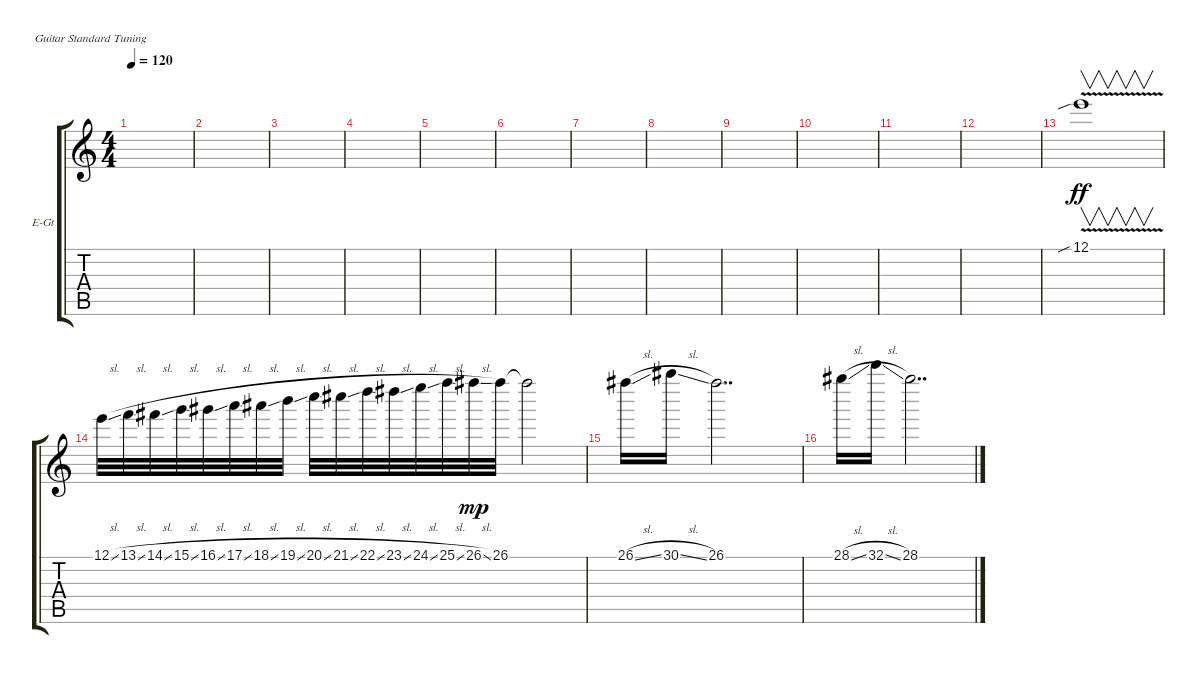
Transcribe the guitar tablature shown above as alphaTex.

\defaultSystemsLayout 4
\bracketExtendMode groupsimilarinstruments
\firstSystemTrackNameOrientation horizontal
\otherSystemsTrackNameOrientation horizontal
\track ("Slide Guitar" "E-Gt") {instrument overdrivenguitar}
\staff {score tabs}
\tuning (E4 B3 G3 D3 A2 E2)
\ts (4 4)
\tempo 120
\clef g2
\ks c
|
|
|
|
|
|
|
|
|
|
|
|
12.1{v sib}.1{v dy ff} |
12.1{sl}.32 13.1{sl}.32 14.1{sl}.32 15.1{sl}.32 16.1{sl}.32 17.1{sl}.32 18.1{sl}.32 19.1{sl}.32 20.1{sl}.32 21.1{sl}.32 22.1{sl}.32 23.1{sl}.32 24.1{sl}.32 25.1{sl}.32 26.1{sl}.32{dy mp} 26.1.32 26.1{t}.2 |
26.1{sl}.16 30.1{sl}.16 26.1.2{dd} |
28.1{sl}.16 32.1{sl}.16 28.1.2{dd}
